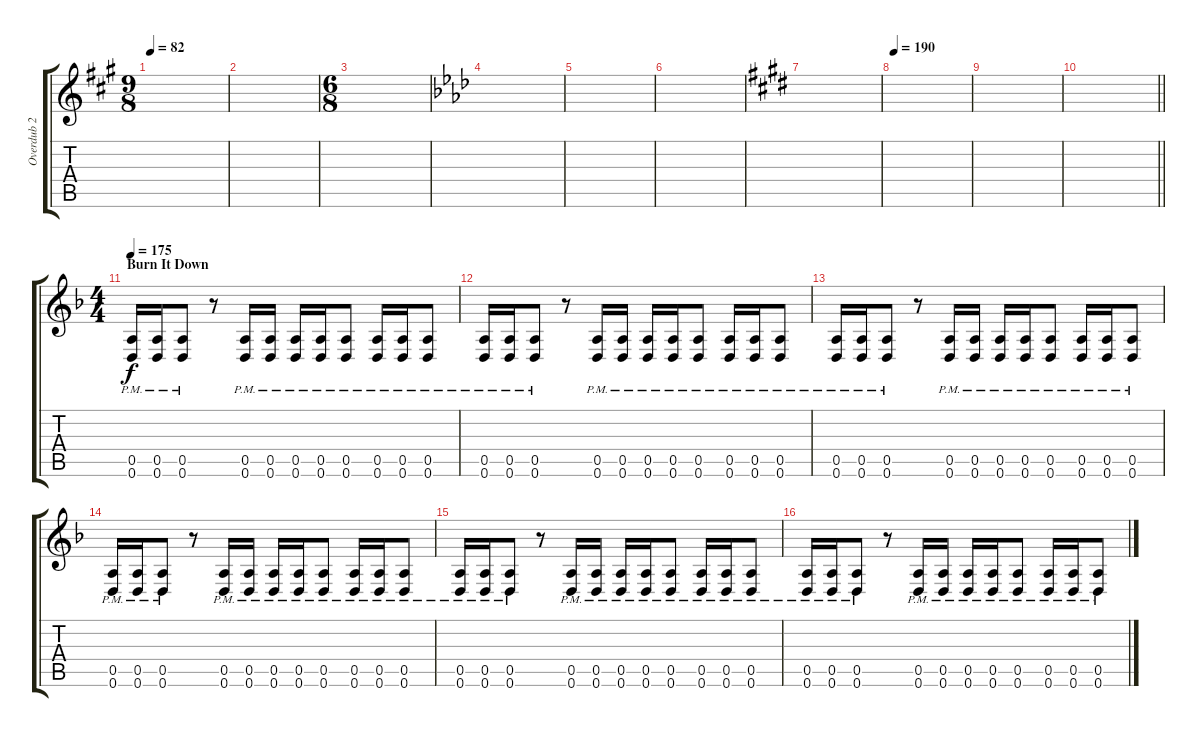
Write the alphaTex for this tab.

\track ("Overdub 2" "Overdub 2") {instrument distortionguitar}
\staff {score tabs}
\tuning (E4 B3 G3 D3 A2 D2) {hide}
\ts (9 8)
\tempo 82
\clef g2
\ks a
|
|
\ts (6 8)
|
\ks ab
|
|
|
\ks e
|
\tempo 190
|
|
\barLineRight lightlight
|
\ts (4 4)
\section ("" "Burn It Down")
\tempo 175
\ks f
(0.5{pm} 0.6{pm}).16 (0.5{pm} 0.6{pm}).16 (0.5{pm} 0.6{pm}).8 r.8 (0.5{pm} 0.6{pm}).16 (0.5{pm} 0.6{pm}).16 (0.5{pm} 0.6{pm}).16 (0.5{pm} 0.6{pm}).16 (0.5{pm} 0.6{pm}).8 (0.5{pm} 0.6{pm}).16 (0.5{pm} 0.6{pm}).16 (0.5{pm} 0.6{pm}).8 |
(0.5{pm} 0.6{pm}).16 (0.5{pm} 0.6{pm}).16 (0.5{pm} 0.6{pm}).8 r.8 (0.5{pm} 0.6{pm}).16 (0.5{pm} 0.6{pm}).16 (0.5{pm} 0.6{pm}).16 (0.5{pm} 0.6{pm}).16 (0.5{pm} 0.6{pm}).8 (0.5{pm} 0.6{pm}).16 (0.5{pm} 0.6{pm}).16 (0.5{pm} 0.6{pm}).8 |
(0.5{pm} 0.6{pm}).16 (0.5{pm} 0.6{pm}).16 (0.5{pm} 0.6{pm}).8 r.8 (0.5{pm} 0.6{pm}).16 (0.5{pm} 0.6{pm}).16 (0.5{pm} 0.6{pm}).16 (0.5{pm} 0.6{pm}).16 (0.5{pm} 0.6{pm}).8 (0.5{pm} 0.6{pm}).16 (0.5{pm} 0.6{pm}).16 (0.5{pm} 0.6{pm}).8 |
(0.5{pm} 0.6{pm}).16 (0.5{pm} 0.6{pm}).16 (0.5{pm} 0.6{pm}).8 r.8 (0.5{pm} 0.6{pm}).16 (0.5{pm} 0.6{pm}).16 (0.5{pm} 0.6{pm}).16 (0.5{pm} 0.6{pm}).16 (0.5{pm} 0.6{pm}).8 (0.5{pm} 0.6{pm}).16 (0.5{pm} 0.6{pm}).16 (0.5{pm} 0.6{pm}).8 |
(0.5{pm} 0.6{pm}).16 (0.5{pm} 0.6{pm}).16 (0.5{pm} 0.6{pm}).8 r.8 (0.5{pm} 0.6{pm}).16 (0.5{pm} 0.6{pm}).16 (0.5{pm} 0.6{pm}).16 (0.5{pm} 0.6{pm}).16 (0.5{pm} 0.6{pm}).8 (0.5{pm} 0.6{pm}).16 (0.5{pm} 0.6{pm}).16 (0.5{pm} 0.6{pm}).8 |
(0.5{pm} 0.6{pm}).16 (0.5{pm} 0.6{pm}).16 (0.5{pm} 0.6{pm}).8 r.8 (0.5{pm} 0.6{pm}).16 (0.5{pm} 0.6{pm}).16 (0.5{pm} 0.6{pm}).16 (0.5{pm} 0.6{pm}).16 (0.5{pm} 0.6{pm}).8 (0.5{pm} 0.6{pm}).16 (0.5{pm} 0.6{pm}).16 (0.5{pm} 0.6{pm}).8
